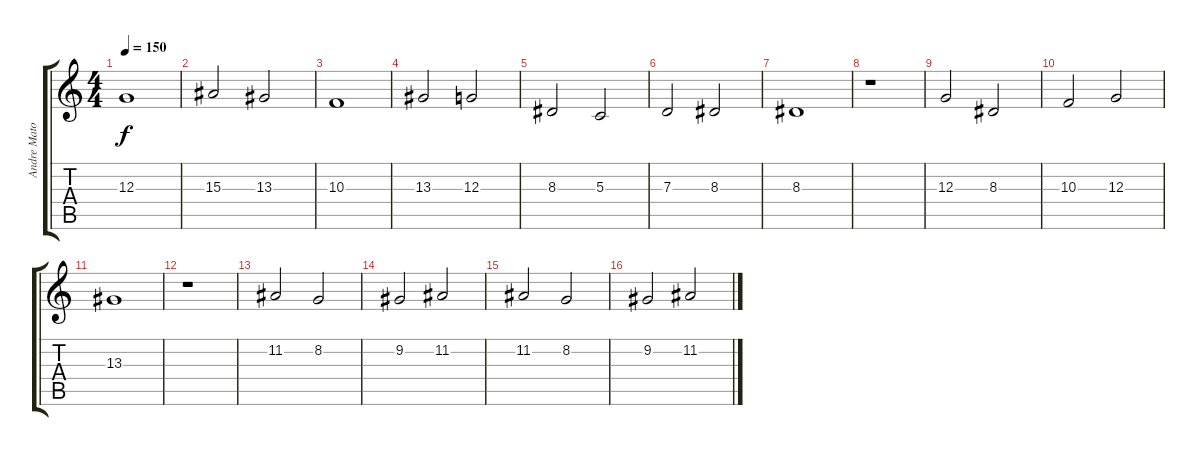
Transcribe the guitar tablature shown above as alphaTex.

\track ("Andre Matos/Vocal" "Andre Mato") {instrument choiraahs}
\staff {score tabs}
\tuning (E4 B3 G3 D3 A2 E2) {hide}
\ts (4 4)
\tempo 150
\clef g2
\ks c
12.3.1{dy f} |
15.3.2 13.3.2 |
10.3.1 |
13.3.2 12.3.2 |
8.3.2 5.3.2 |
7.3.2 8.3.2 |
8.3.1 |
r.1 |
12.3.2 8.3.2 |
10.3.2 12.3.2 |
13.3.1 |
r.1 |
11.2.2 8.2.2 |
9.2.2 11.2.2 |
11.2.2 8.2.2 |
9.2.2 11.2.2
